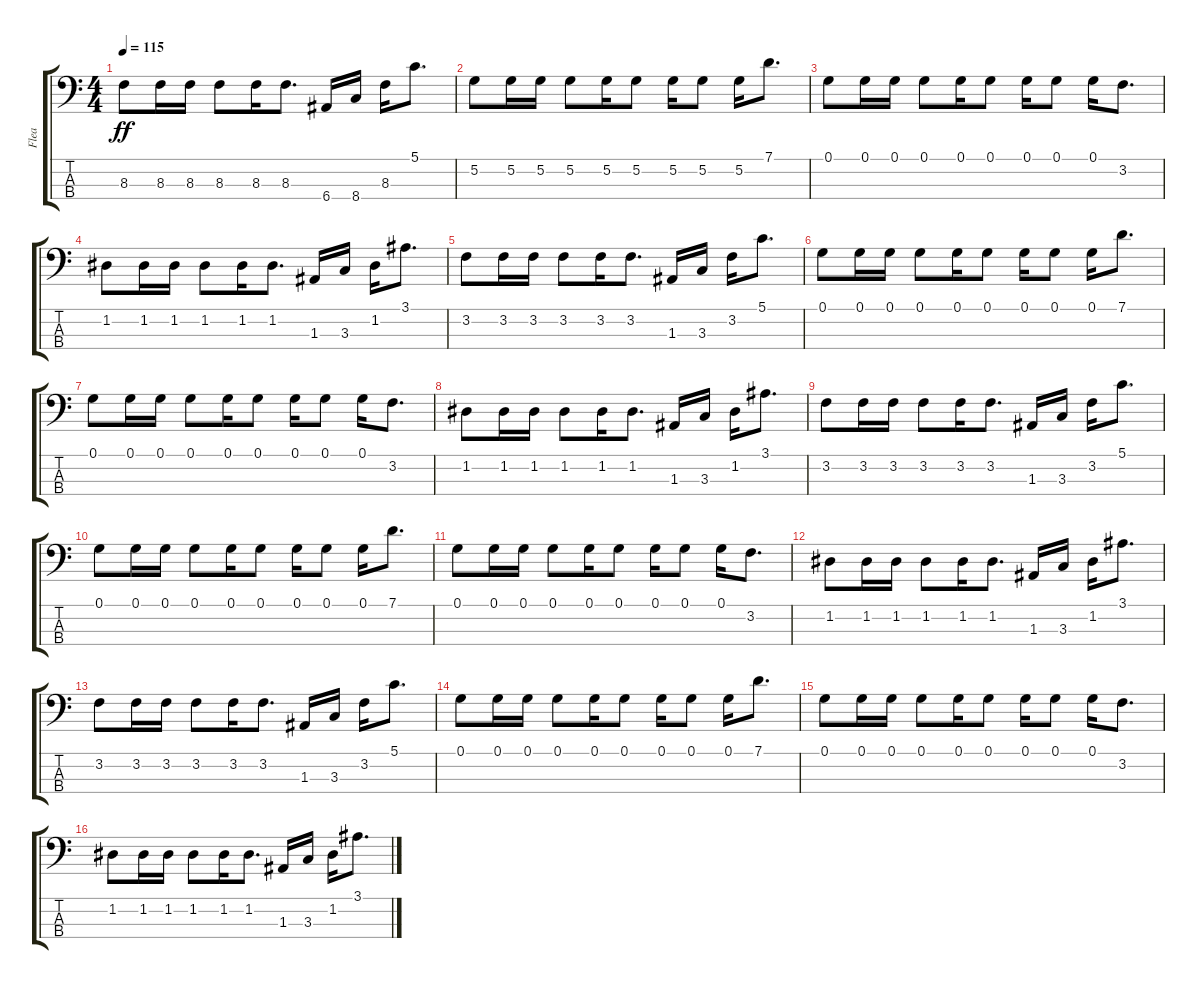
\track ("Flea" "Flea") {instrument electricbassfinger}
\staff {score tabs}
\tuning (G2 D2 A1 E1) {hide}
\ts (4 4)
\tempo 115
\clef f4
\ks c
8.3.8{dy ff} 8.3.16 8.3.16 8.3.8 8.3.16 8.3.8{d} 6.4.16 8.4.16 8.3.16 5.1.8{d} |
5.2.8 5.2.16 5.2.16 5.2.8 5.2.16 5.2.8 5.2.16 5.2.8 5.2.16 7.1.8{d} |
0.1.8 0.1.16 0.1.16 0.1.8 0.1.16 0.1.8 0.1.16 0.1.8 0.1.16 3.2.8{d} |
1.2.8 1.2.16 1.2.16 1.2.8 1.2.16 1.2.8{d} 1.3.16 3.3.16 1.2.16 3.1.8{d} |
3.2.8 3.2.16 3.2.16 3.2.8 3.2.16 3.2.8{d} 1.3.16 3.3.16 3.2.16 5.1.8{d} |
0.1.8 0.1.16 0.1.16 0.1.8 0.1.16 0.1.8 0.1.16 0.1.8 0.1.16 7.1.8{d} |
0.1.8 0.1.16 0.1.16 0.1.8 0.1.16 0.1.8 0.1.16 0.1.8 0.1.16 3.2.8{d} |
1.2.8 1.2.16 1.2.16 1.2.8 1.2.16 1.2.8{d} 1.3.16 3.3.16 1.2.16 3.1.8{d} |
3.2.8 3.2.16 3.2.16 3.2.8 3.2.16 3.2.8{d} 1.3.16 3.3.16 3.2.16 5.1.8{d} |
0.1.8 0.1.16 0.1.16 0.1.8 0.1.16 0.1.8 0.1.16 0.1.8 0.1.16 7.1.8{d} |
0.1.8 0.1.16 0.1.16 0.1.8 0.1.16 0.1.8 0.1.16 0.1.8 0.1.16 3.2.8{d} |
1.2.8 1.2.16 1.2.16 1.2.8 1.2.16 1.2.8{d} 1.3.16 3.3.16 1.2.16 3.1.8{d} |
3.2.8 3.2.16 3.2.16 3.2.8 3.2.16 3.2.8{d} 1.3.16 3.3.16 3.2.16 5.1.8{d} |
0.1.8 0.1.16 0.1.16 0.1.8 0.1.16 0.1.8 0.1.16 0.1.8 0.1.16 7.1.8{d} |
0.1.8 0.1.16 0.1.16 0.1.8 0.1.16 0.1.8 0.1.16 0.1.8 0.1.16 3.2.8{d} |
1.2.8 1.2.16 1.2.16 1.2.8 1.2.16 1.2.8{d} 1.3.16 3.3.16 1.2.16 3.1.8{d}
